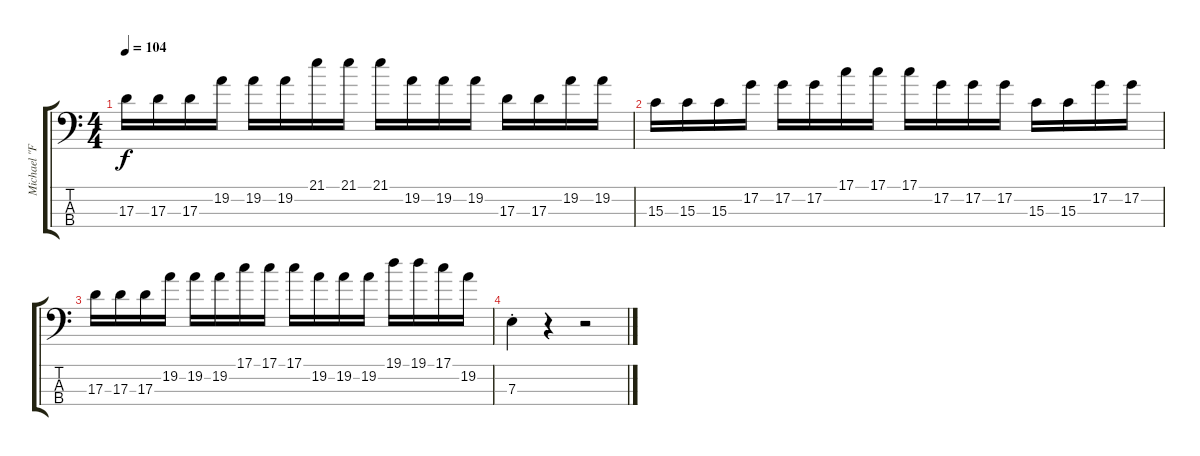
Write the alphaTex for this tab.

\track ("Michael \"Flea\" Balzary | Bass" "Michael \"F") {instrument electricbassfinger}
\staff {score tabs}
\tuning (G2 D2 A1 E1) {hide}
\ts (4 4)
\tempo 104
\clef f4
\ks c
17.3.16{dy f} 17.3.16 17.3.16 19.2.16 19.2.16 19.2.16 21.1.16 21.1.16 21.1.16 19.2.16 19.2.16 19.2.16 17.3.16 17.3.16 19.2.16 19.2.16 |
15.3.16 15.3.16 15.3.16 17.2.16 17.2.16 17.2.16 17.1.16 17.1.16 17.1.16 17.2.16 17.2.16 17.2.16 15.3.16 15.3.16 17.2.16 17.2.16 |
17.3.16 17.3.16 17.3.16 19.2.16 19.2.16 19.2.16 17.1.16 17.1.16 17.1.16 19.2.16 19.2.16 19.2.16 19.1.16 19.1.16 17.1.16 19.2.16 |
7.3{st}.4 r.4 r.2
